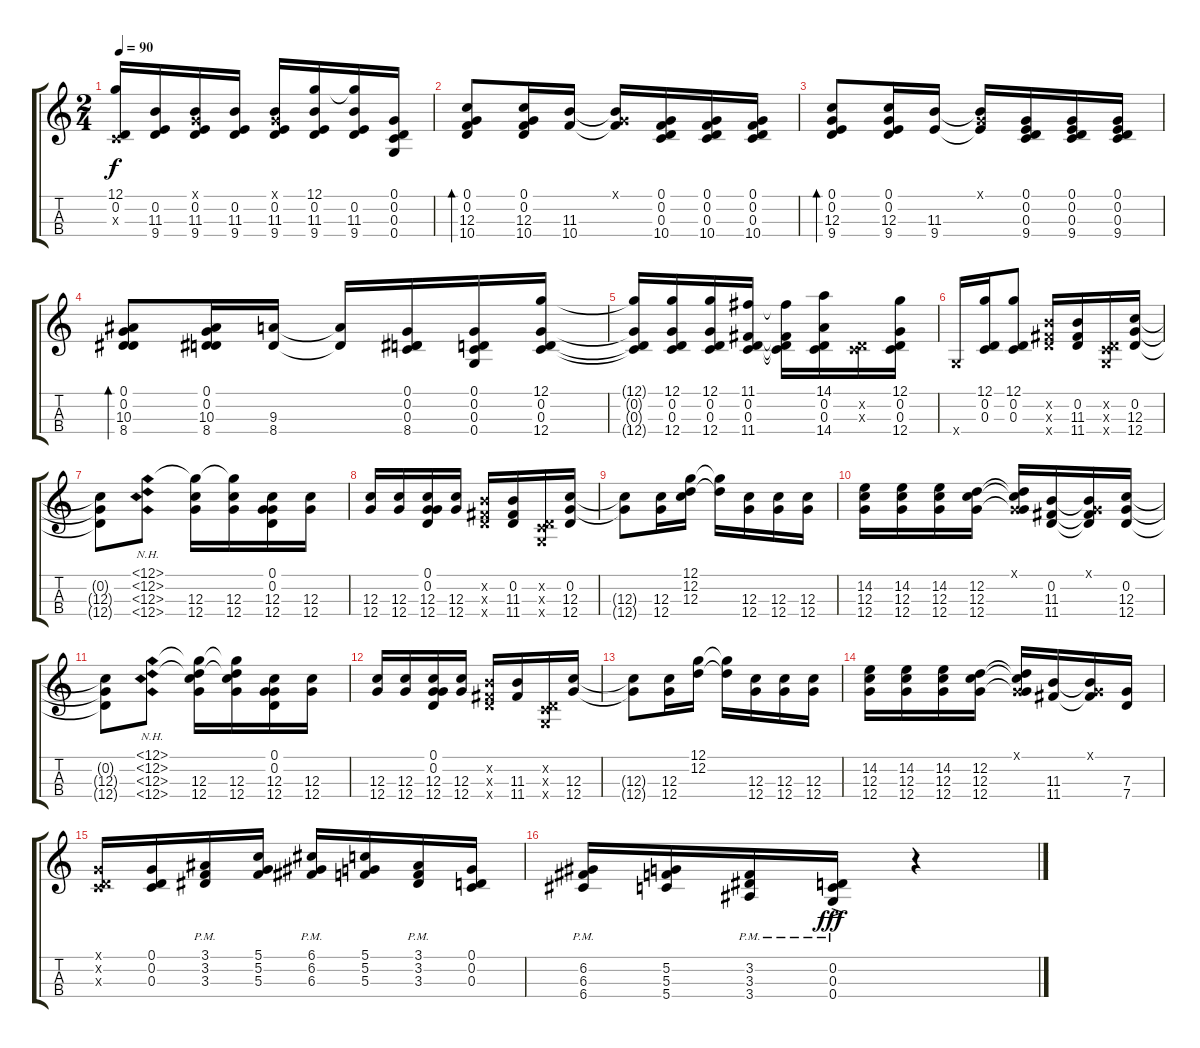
\track "" {instrument acousticguitarsteel}
\staff {score tabs}
\tuning (G3 D3 C3 G2) {hide}
\ts (2 4)
\tempo 90
\clef g2
\ks c
(12.1{t} 0.2{t} 0.3{x}).16{dy f} (0.2 11.3 9.4).16 (0.1{x} 0.2 11.3 9.4).16 (0.2 11.3 9.4).16 (0.1{x} 0.2 11.3 9.4).16 (12.1 0.2 11.3 9.4).16 (12.1{t} 0.2 11.3 9.4).16 (0.1 0.2 0.3 0.4).16 |
(0.1 0.2 12.3 10.4).8{bd 120} (0.1 0.2 12.3 10.4).16 (11.3 10.4).16 (0.1{x} 11.3{t} 10.4{t}).16 (0.1 0.2 0.3 10.4).16 (0.1 0.2 0.3 10.4).16 (0.1 0.2 0.3 10.4).16 |
(0.1 0.2 12.3 9.4).8{bd 120} (0.1 0.2 12.3 9.4).16 (11.3 9.4).16 (0.1{x} 11.3{t} 9.4{t}).16 (0.1 0.2 0.3 9.4).16 (0.1 0.2 0.3 9.4).16 (0.1 0.2 0.3 9.4).16 |
(0.1 0.2 10.3 8.4).8{bd 120} (0.1 0.2 10.3 8.4).16 (9.3 8.4).16 (9.3{t} 8.4{t}).16 (0.1 0.2 0.3 8.4).16 (0.1 0.2 0.3 0.4).16 (12.1 0.2 0.3 12.4).16 |
(12.1{t} 0.2{t} 0.3{t} 12.4{t}).16 (12.1 0.2 0.3 12.4).16 (12.1 0.2 0.3 12.4).16 (11.1 0.2 0.3 11.4).16 (11.1{t} 0.2{t} 0.3{t} 11.4{t}).16 (14.1 0.2 0.3 14.4).16{txt ""} (0.2{x} 0.3{x}).16 (12.1 0.2 0.3 12.4).16 |
0.4{x}.16 (12.1 0.2 0.3).16 (12.1 0.2 0.3).8 (0.2{x} 11.3{x} 11.4{x}).16 (0.2 11.3 11.4).16 (0.2{x} 0.3{x} 0.4{x}).16 (0.2 12.3 12.4).16 |
(0.2{t} 12.3{t} 12.4{t}).8 (12.1{nh} 12.2{nh} 12.3{nh} 12.4{nh}).8 (12.1{t} 12.3 12.4).16 (12.1{t} 12.3 12.4).16 (0.1 0.2 12.3 12.4).16 (12.3 12.4).16 |
(12.3 12.4).16 (12.3 12.4).16 (0.1 0.2 12.3 12.4).16 (12.3 12.4).16 (0.2{x} 11.3{x} 11.4{x}).16 (0.2 11.3 11.4).16 (0.2{x} 0.3{x} 0.4{x}).16 (0.2 12.3 12.4).16 |
(12.3{t} 12.4{t}).8 (12.3 12.4).16 (12.1 12.2 12.3).16 (12.1{t} 12.2{t}).16 (12.3 12.4).16 (12.3 12.4).16 (12.3 12.4).16 |
(14.2 12.3 12.4).16 (14.2 12.3 12.4).16 (14.2 12.3 12.4).16 (12.2 12.3 12.4).16 (0.1{x} 12.2{t} 12.3{t} 12.4{t}).16 (0.2 11.3 11.4).16 (0.1{x} 0.2{t} 11.3{t} 11.4{t}).16 (0.2 12.3 12.4).16 |
(0.2{t} 12.3{t} 12.4{t}).8 (12.1{nh} 12.2{nh} 12.3{nh} 12.4{nh}).8 (12.1{t} 12.2{t} 12.3 12.4).16 (12.1{t} 12.2{t} 12.3 12.4).16 (0.1 0.2 12.3 12.4).16 (12.3 12.4).16 |
(12.3 12.4).16 (12.3 12.4).16 (0.1 0.2 12.3 12.4).16 (12.3 12.4).16 (0.2{x} 11.3{x} 11.4{x}).16 (11.3 11.4).16 (0.2{x} 0.3{x} 0.4{x}).16 (12.3 12.4).16 |
(12.3{t} 12.4{t}).8 (12.3 12.4).16 (12.1 12.2).16 (12.1{t} 12.2{t}).16 (12.3 12.4).16 (12.3 12.4).16 (12.3 12.4).16 |
(14.2 12.3 12.4).16 (14.2 12.3 12.4).16 (14.2 12.3 12.4).16 (12.2 12.3 12.4).16 (0.1{x} 12.2{t} 12.3{t} 12.4{t}).16 (11.3 11.4).16 (0.1{x} 11.3{t} 11.4{t}).16 (7.3 7.4).16 |
(0.1{x} 0.2{x} 0.3{x}).16 (0.1 0.2 0.3).16 (3.1 3.2 3.3{pm}).16 (5.1 5.2 5.3).16 (6.1 6.2 6.3{pm}).16 (5.1 5.2 5.3).16 (3.1 3.2 3.3{pm}).16 (0.1 0.2 0.3).16 |
(6.2 6.3 6.4{pm}).16 (5.2 5.3 5.4).16 (3.2 3.3 3.4{pm}).16 (0.2 0.3 0.4{ac pm}).16{dy fff} r.4
